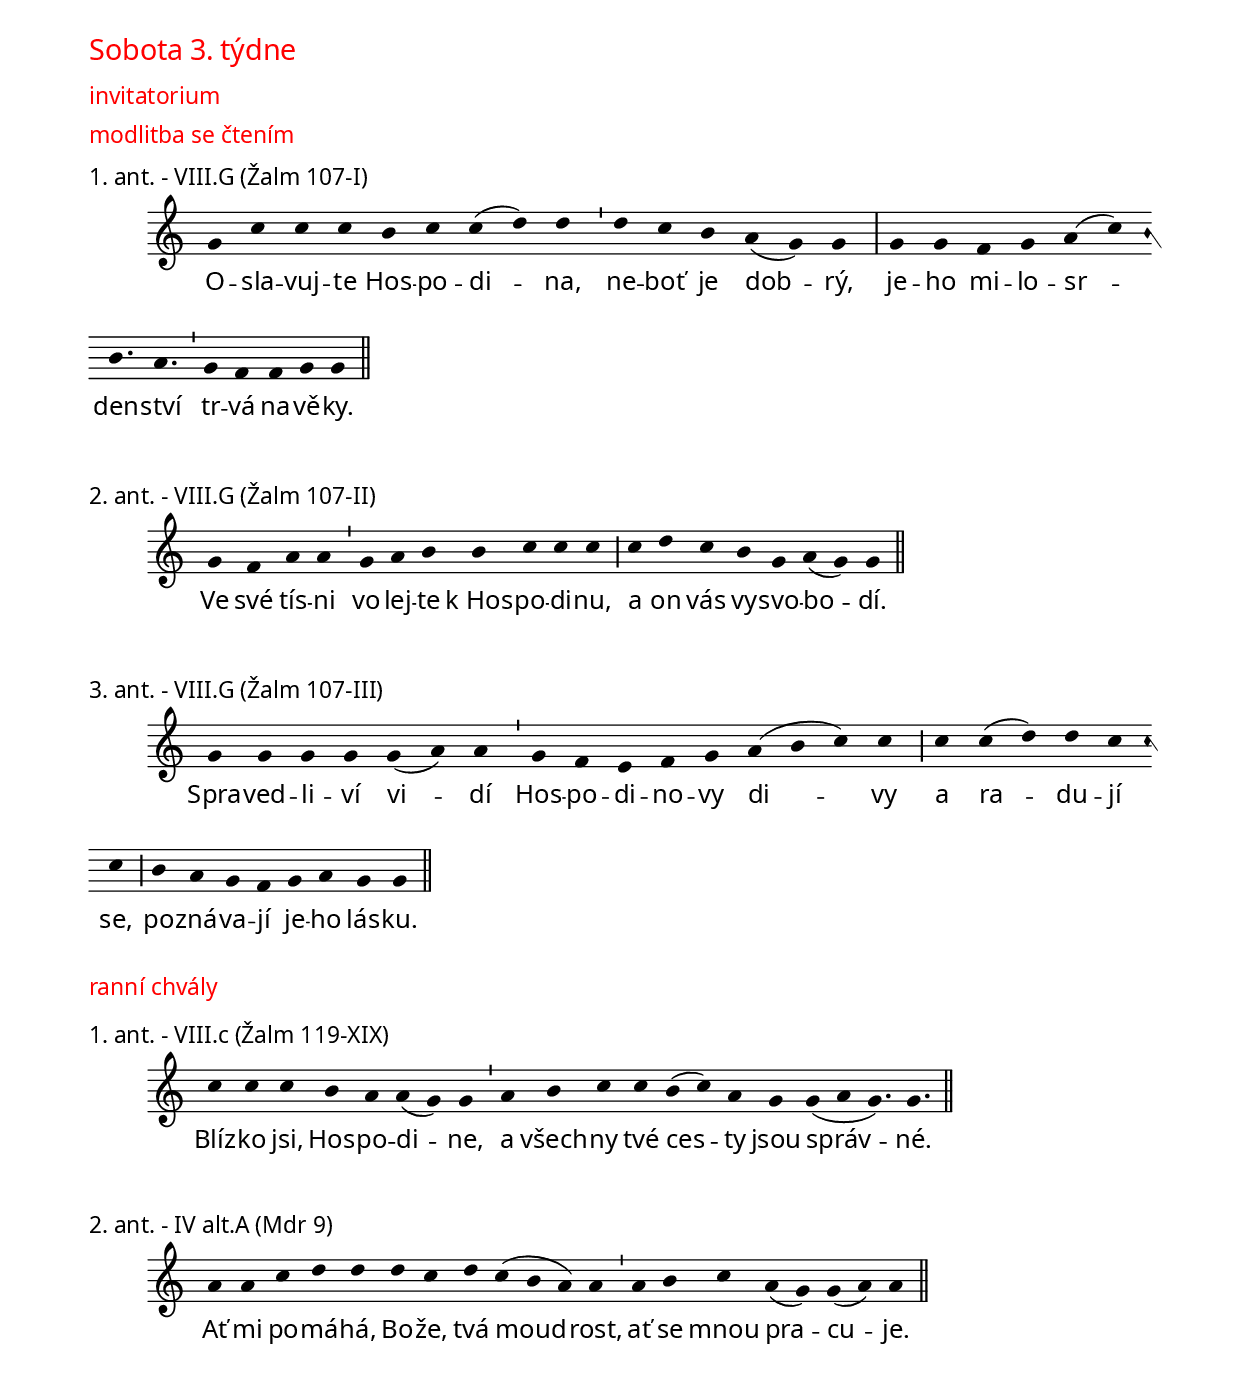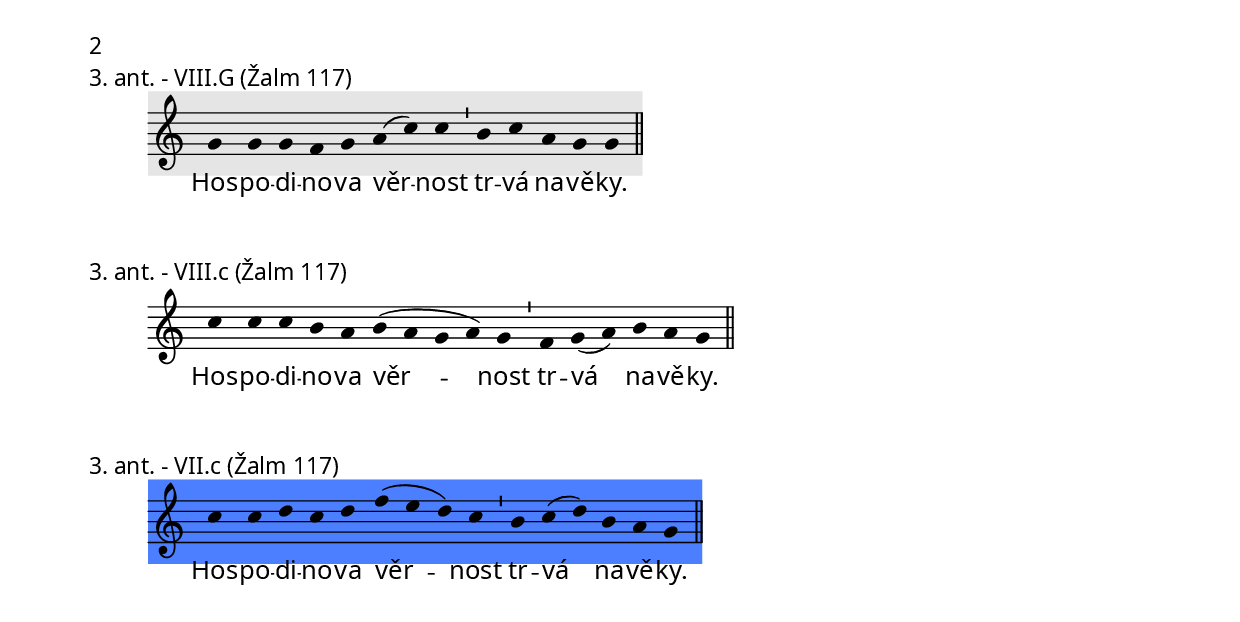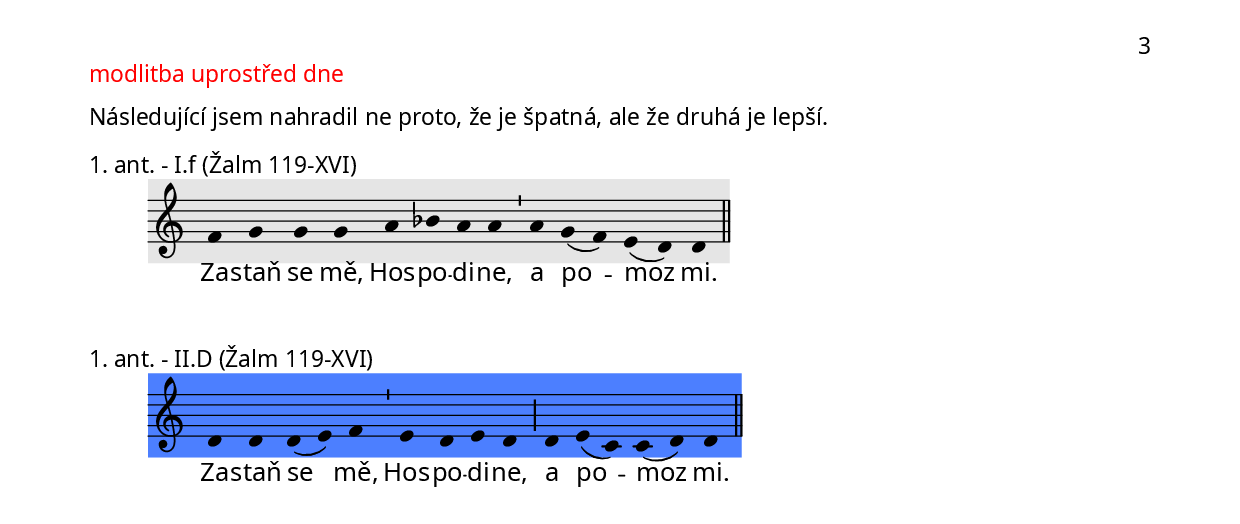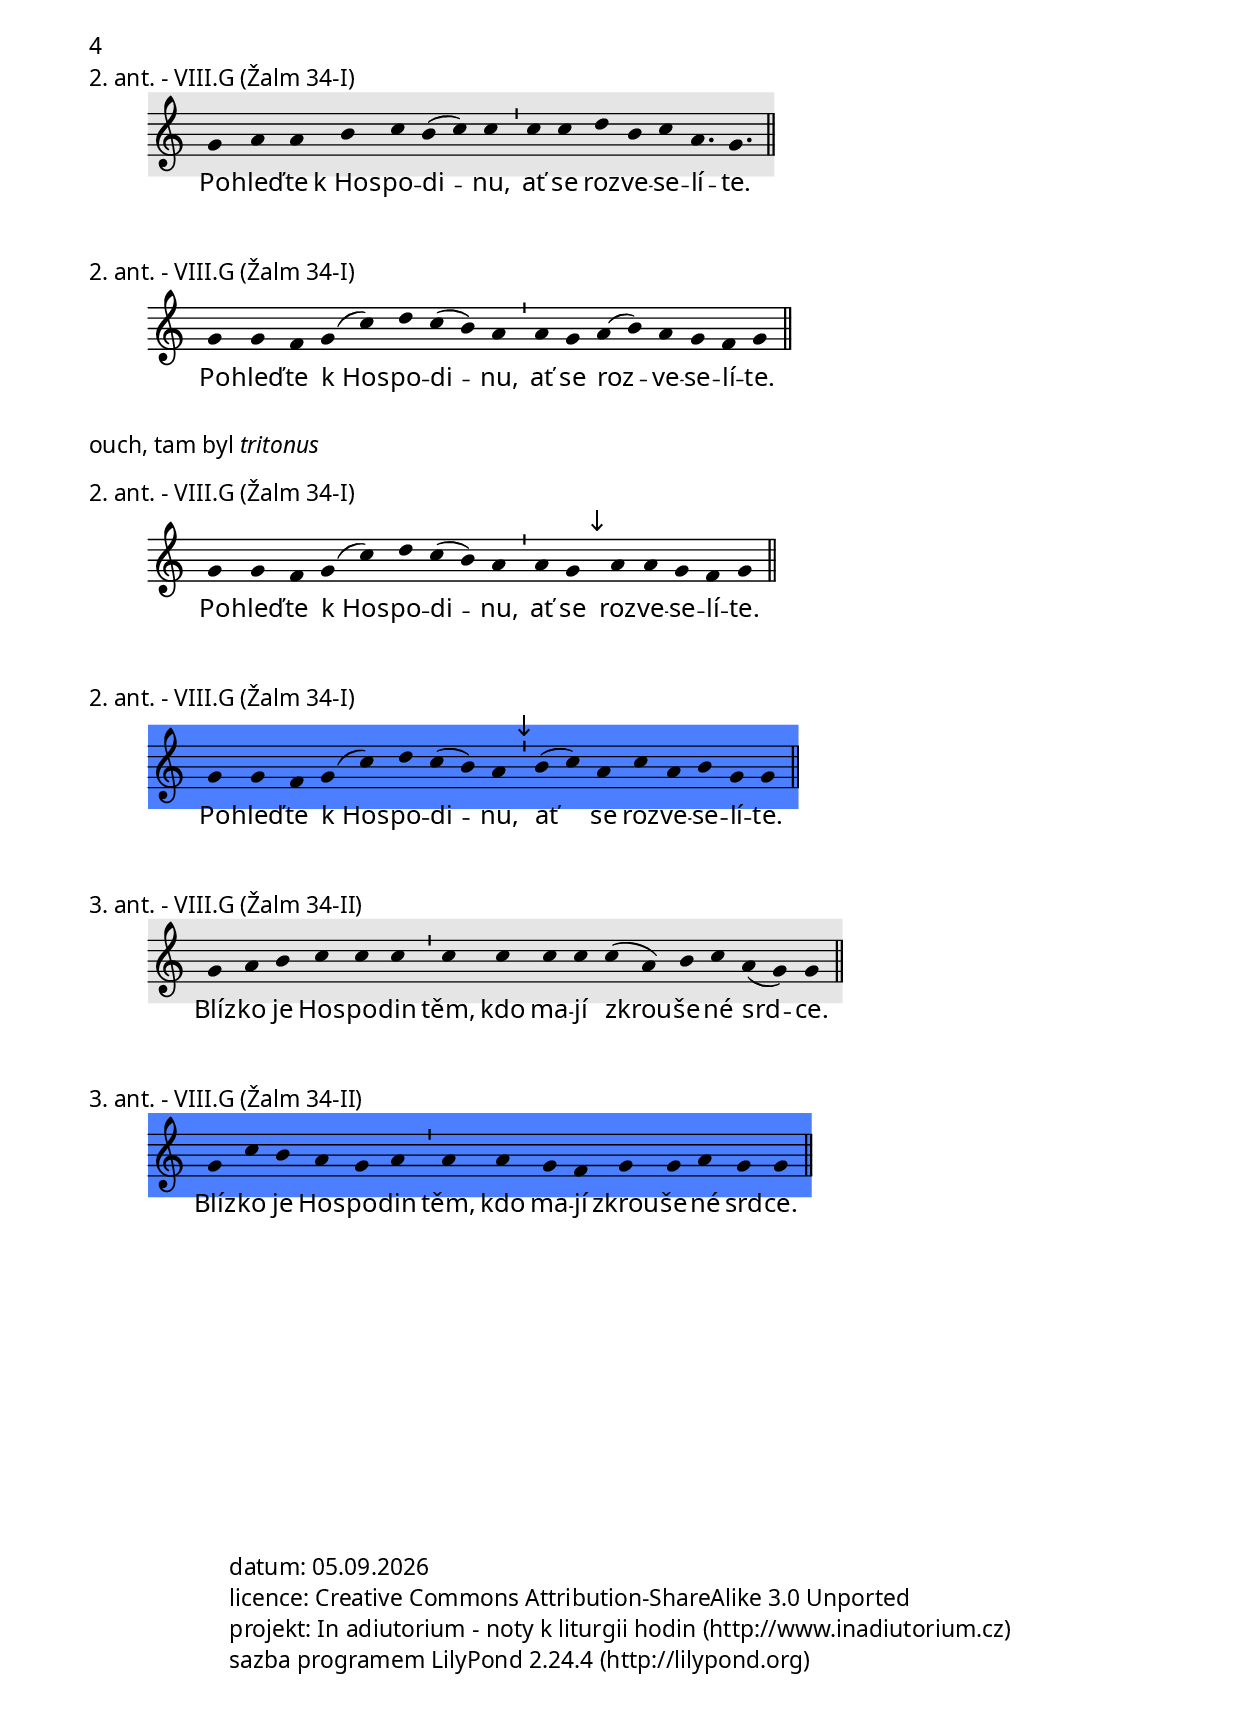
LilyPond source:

\include "../spolecne.ly"

\markup {\nadpisDen {Sobota 3. týdne}}

\markup {\nadpisHodinka {"invitatorium"}}

% \score { \tIsobotaInvitatorium }

\markup {\nadpisHodinka {"modlitba se čtením"}}

\score {
  \relative c'' {
    \choralniRezim
    g4 c c c b c c( d) d \barMin d c b a( g) g \barMax
    g g f g a( c) b4. a \barMin g4 f f g g \barFinalis
  }
  \addlyrics {
    O -- sla -- vuj -- te Hos -- po -- di -- na,
    ne -- boť je dob -- rý,
    je -- ho mi -- lo -- sr -- den -- ství
    tr -- vá na -- vě -- ky.
  }
  \header {
    quid = "1. ant."
    modus = "VIII"
    differentia = "G"
    psalmus = "Žalm 107-I"
    id = ""
    fons = "žaltář, po 4.t., nešp., 1. ant."
    piece = \markup {\sestavTitulek}
  }
}

\score {
  \relative c'' {
    \choralniRezim
    g4 f a a \barMin g a b b c c c \barMaior
    c d c b g a( g) g \barFinalis
  }
  \addlyrics {
    Ve své tís -- ni vo -- lej -- te k_Hos -- po -- di -- nu,
    a on vás vy -- svo -- bo -- dí.
  }
  \header {
    quid = "2. ant."
    modus = "VIII"
    differentia = "G"
    psalmus = "Žalm 107-II"
    id = ""
    piece = \markup {\sestavTitulek}
  }
}

\score {
  \relative c'' {
    \choralniRezim
    g4 g g g g( a) a \barMin g f e f g a( b c) c \barMaior
    c c( d) d c c \barMaior
    b a g f g a g g \barFinalis
  }
  \addlyrics {
    Spra -- ved -- li -- ví vi -- dí
    Hos -- po -- di -- no -- vy di -- vy
    a ra -- du -- jí se,
    po -- zná -- va -- jí je -- ho lás -- ku.
  }
  \header {
    quid = "3. ant."
    modus = "VIII"
    differentia = "G"
    psalmus = "Žalm 107-III"
    id = ""
    piece = \markup {\sestavTitulek}
  }
}

\markup {\nadpisHodinka {"ranní chvály"}}

\score {
  \relative c'' {
    \choralniRezim
    c4 c c b a a( g) g \barMin
    a b c c b( c) a g g( a g4.) g \barFinalis
  }
  \addlyrics {
    Blíz -- ko jsi, Hos -- po -- di -- ne,
    a všech -- ny tvé ces -- ty jsou správ -- né.
  }
  \header {
    quid = "1. ant."
    modus = "VIII"
    differentia = "c"
    psalmus = "Žalm 119-XIX"
    id = "rch-ant1"
    piece = \markup {\sestavTitulek}
  }
}

\score {
  \relative c'' {
    \choralniRezim
    a4 a c d d d c d c( b a) a \barMin a b c a( g) g( a) a \barFinalis
  }
  \addlyrics {
    Ať mi po -- má -- há, Bo -- že, tvá moud -- rost,
    ať se mnou pra -- cu -- je.
  }
  \header {
    quid = "2. ant."
    modus = "IV alt"
    differentia = "A"
    psalmus = "Mdr 9"
    id = "rch-ant2"
    piece = \markup {\sestavTitulek}
  }
}

\pageBreak

\score {
  \relative c'' {
    \zvyraznovacSedy
    \choralniRezim
    g4 g g f g a( c) c \barMin b c a g g \barFinalis
  }
  \addlyrics {
    Hos -- po -- di -- no -- va věr -- nost tr -- vá na -- vě -- ky.
  }
  \header {
    quid = "3. ant."
    modus = "VIII"
    differentia = "G"
    psalmus = "Žalm 117"
    id = "rch-ant3"
    piece = \markup {\sestavTitulek}
  }
}

\score {
  \relative c'' {
    \choralniRezim
    c4 c c b a b( a g a) g \barMin
    f g( a) b a g \barFinalis
  }
  \addlyrics {
    Hos -- po -- di -- no -- va věr -- nost
    tr -- vá na -- vě -- ky.
  }
  \header {
    quid = "3. ant."
    modus = "VIII"
    differentia = "c"
    psalmus = "Žalm 117"
    id = "rch-ant3"
    piece = \markup {\sestavTitulek}
  }
}

\score {
  \relative c'' {
    \zvyraznovacModry
    \choralniRezim
    c4 c d c d f( e d) c \barMin
    b c( d) b a g \barFinalis
  }
  \addlyrics {
    Hos -- po -- di -- no -- va věr -- nost
    tr -- vá na -- vě -- ky.
  }
  \header {
    quid = "3. ant."
    modus = "VII"
    differentia = "c"
    psalmus = "Žalm 117"
    id = "rch-ant3"
    piece = \markup {\sestavTitulek}
  }
}

\pageBreak

% \score { \tIsobotaAntBenedictus }

\markup {\nadpisHodinka {"modlitba uprostřed dne"}}

\markup{Následující jsem nahradil ne proto, že je špatná, ale že druhá je lepší.}

\score {
  \relative c' {
    \zvyraznovacSedy
    \choralniRezim
    f4 g g g a bes a a \barMin a g( f) e( d) d \barFinalis
  }
  \addlyrics {
    Za -- staň se mě, Hos -- po -- di -- ne, a po -- moz mi.
  }
  \header {
    quid = "1. ant."
    modus = "I"
    differentia = "f"
    psalmus = "Žalm 119-XVI"
    id = "up-ant1"
    piece = \markup {\sestavTitulek}
  }
}

\score {
  \relative c' {
    \zvyraznovacModry
    \choralniRezim
    d4 d d( e) f \barMin e d e d \barMaior
    d e( c) c( d) d \barFinalis
  }
  \addlyrics {
    Za -- staň se mě, Hos -- po -- di -- ne,
    a po -- moz mi.
  }
  \header {
    quid = "1. ant."
    modus = "II"
    differentia = "D"
    psalmus = "Žalm 119-XVI"
    id = "up-ant1"
    piece = \markup {\sestavTitulek}
  }
}

\pageBreak

\score {
  \relative c'' {
    \zvyraznovacSedy
    \choralniRezim
    g4 a a b c b( c) c \barMin c c d b c a4. g \barFinalis
  }
  \addlyrics {
    Po -- hleď -- te k_Hos -- po -- di -- nu, ať se roz -- ve -- se -- lí -- te.
  }
  \header {
    quid = "2. ant."
    modus = "VIII"
    differentia = "G"
    psalmus = "Žalm 34-I"
    id = "up-ant2"
    piece = \markup {\sestavTitulek}
  }
}

\score {
  \relative c'' {
    \choralniRezim
    g4 g f g( c) d c( b) a \barMin
    a g a( b) a g f g \barFinalis
  }
  \addlyrics {
    Po -- hleď -- te k_Hos -- po -- di -- nu,
    ať se roz -- ve -- se -- lí -- te.
  }
  \header {
    quid = "2. ant."
    modus = "VIII"
    differentia = "G"
    psalmus = "Žalm 34-I"
    id = "up-ant2"
    piece = \markup {\sestavTitulek}
  }
}

\markup{ouch, tam byl \italic{tritonus}}

\score {
  \relative c'' {
    \choralniRezim
    g4 g f g( c) d c( b) a \barMin
    a g \mark\sipka a a g f g \barFinalis
  }
  \addlyrics {
    Po -- hleď -- te k_Hos -- po -- di -- nu,
    ať se roz -- ve -- se -- lí -- te.
  }
  \header {
    quid = "2. ant."
    modus = "VIII"
    differentia = "G"
    psalmus = "Žalm 34-I"
    id = "up-ant2"
    piece = \markup {\sestavTitulek}
  }
}

\score {
  \relative c'' {
    \zvyraznovacModry
    \choralniRezim
    g4 g f g( c) d c( b) a \barMin
    \mark\sipka b( c) a c a b g g \barFinalis
  }
  \addlyrics {
    Po -- hleď -- te k_Hos -- po -- di -- nu,
    ať se roz -- ve -- se -- lí -- te.
  }
  \header {
    quid = "2. ant."
    modus = "VIII"
    differentia = "G"
    psalmus = "Žalm 34-I"
    id = "up-ant2"
    piece = \markup {\sestavTitulek}
  }
}

\score {
  \relative c'' {
    \zvyraznovacSedy
    \choralniRezim
    g4 a b c c c \barMin c c c c c( a) b c a( g) g \barFinalis
  }
  \addlyrics {
    Blíz -- ko je Hos -- po -- din těm, kdo ma -- jí zkrou -- še -- né srd -- ce.
  }
  \header {
    quid = "3. ant."
    modus = "VIII"
    differentia = "G"
    psalmus = "Žalm 34-II"
    id = "up-ant3"
    piece = \markup {\sestavTitulek}
  }
}

\score {
  \relative c'' {
    \zvyraznovacModry
    \choralniRezim
    g c b a g a \barMin
    a a g f g g a g g \barFinalis
  }
  \addlyrics {
    Blíz -- ko je Hos -- po -- din
    těm, kdo ma -- jí zkrou -- še -- né srd -- ce.
  }
  \header {
    quid = "3. ant."
    modus = "VIII"
    differentia = "G"
    psalmus = "Žalm 34-II"
    id = "up-ant3"
    piece = \markup {\sestavTitulek}
  }
}